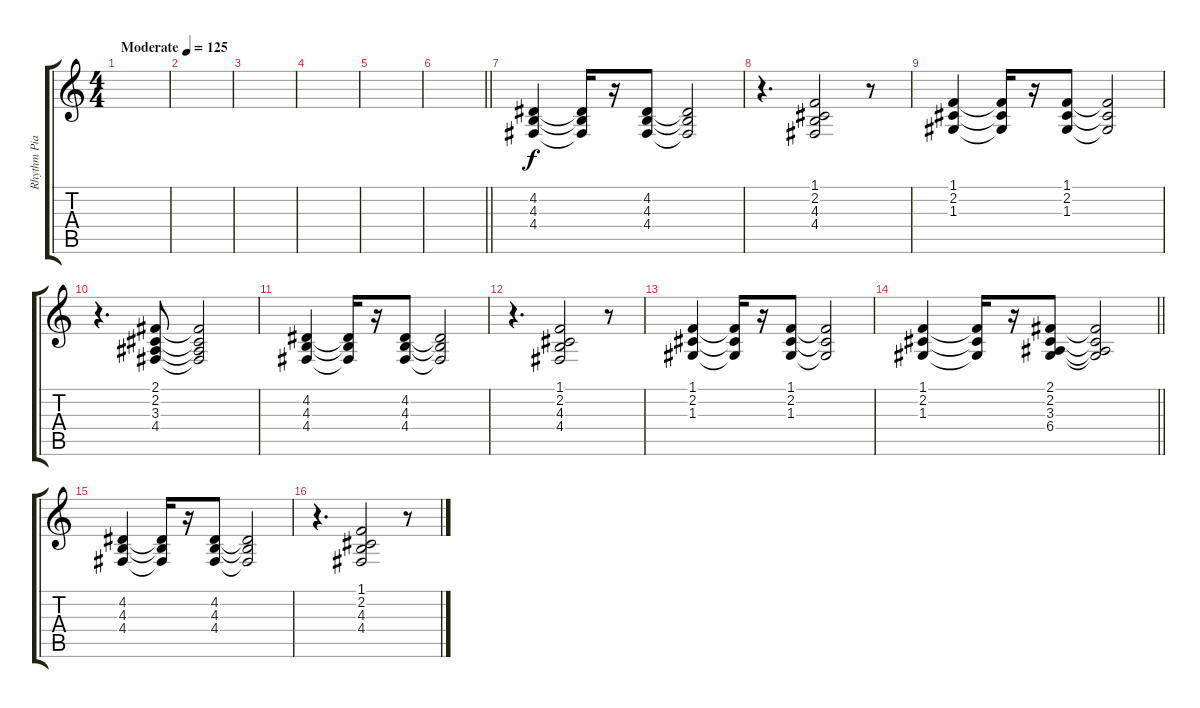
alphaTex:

\track ("Rhythm Piano 1" "Rhythm Pia") {instrument brightacousticpiano}
\staff {score tabs}
\tuning (E4 B3 G3 D3 A2 E2) {hide}
\ts (4 4)
\tempo (125 "Moderate")
\clef g2
\ks c
|
|
|
|
|
\barLineRight lightlight
|
(4.2 4.3 4.4).4 (4.2{t} 4.3{t} 4.4{t}).16 r.16 (4.2 4.3 4.4).8 (4.2{t} 4.3{t} 4.4{t}).2 |
r.4{d} (1.1 2.2 4.3 4.4).2 r.8 |
(1.1 2.2 1.3).4 (1.1{t} 2.2{t} 1.3{t}).16 r.16 (1.1 2.2 1.3).8 (1.1{t} 2.2{t} 1.3{t}).2 |
r.4{d} (2.1 2.2 3.3 4.4).8 (2.1{t} 2.2{t} 3.3{t} 4.4{t}).2 |
(4.2 4.3 4.4).4 (4.2{t} 4.3{t} 4.4{t}).16 r.16 (4.2 4.3 4.4).8 (4.2{t} 4.3{t} 4.4{t}).2 |
r.4{d} (1.1 2.2 4.3 4.4).2 r.8 |
(1.1 2.2 1.3).4 (1.1{t} 2.2{t} 1.3{t}).16 r.16 (1.1 2.2 1.3).8 (1.1{t} 2.2{t} 1.3{t}).2 |
\barLineRight lightlight
(1.1 2.2 1.3).4 (1.1{t} 2.2{t} 1.3{t}).16 r.16 (2.1 2.2 3.3 6.4).8 (2.1{t} 2.2{t} 3.3{t} 6.4{t}).2 |
(4.2 4.3 4.4).4 (4.2{t} 4.3{t} 4.4{t}).16 r.16 (4.2 4.3 4.4).8 (4.2{t} 4.3{t} 4.4{t}).2 |
r.4{d} (1.1 2.2 4.3 4.4).2 r.8
